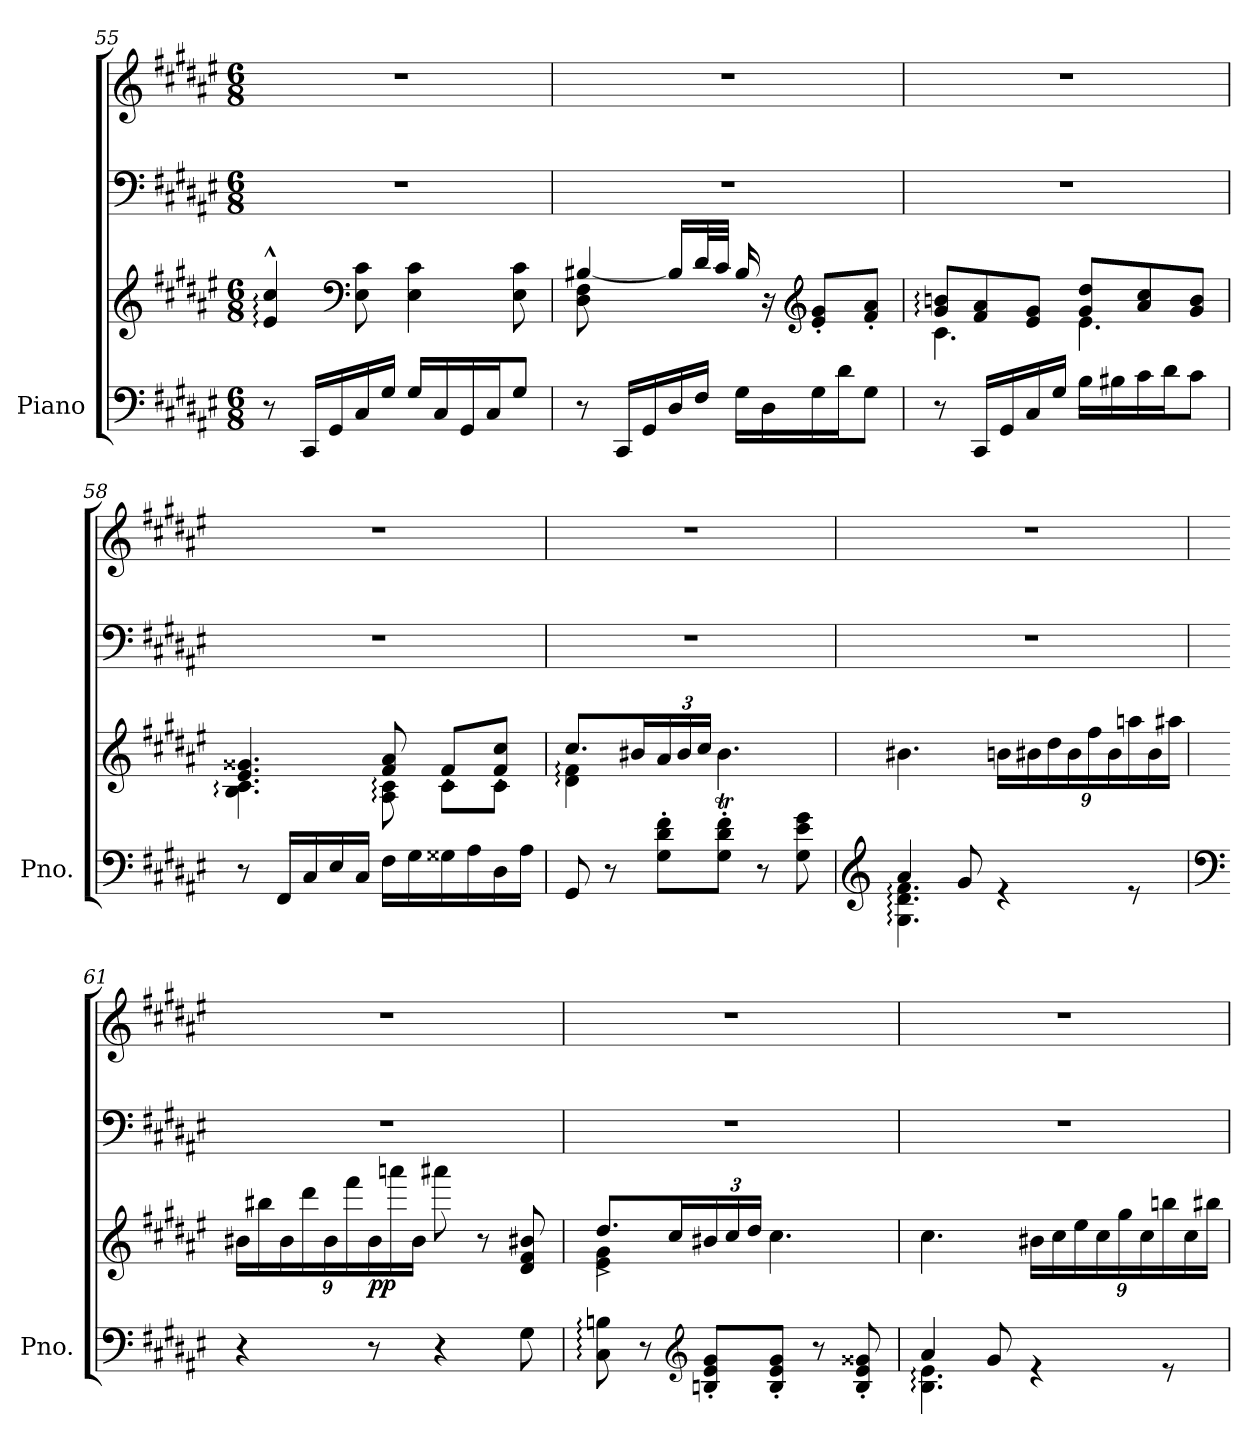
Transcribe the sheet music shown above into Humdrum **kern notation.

**kern	**kern	**kern	**kern	**dynam
*part1	*part1	*part1	*part1	*part1
*staff4	*staff3	*staff2	*staff1	*staff1/2/3/4
*I"Piano	*	*	*	*
*I'Pno.	*	*	*	*
*clefF4	*clefG2	*clefF4	*clefG2	*
*k[f#c#g#d#a#e#]	*k[f#c#g#d#a#e#]	*k[f#c#g#d#a#e#]	*k[f#c#g#d#a#e#]	*
*M6/8	*M6/8	*M6/8	*M6/8	*
=55	=55	=55	=55	=55
8r	4e#/:^^ 4cc#/:^^	2.r	2.r	.
!	!	!	!	!LO:DY:b=4
16CC#/LL	.	.	.	other-dynamics
16GG#/	.	.	.	.
*	*clefF4	*	*	*
16C#/	8E#\ 8c#\	.	.	.
16G#/JJ	.	.	.	.
16G#/LL	4E#\ 4c#\	.	.	.
16C#/	.	.	.	.
16GG#/	.	.	.	.
16C#/J	.	.	.	.
8G#/J	8E#\ 8c#\	.	.	.
=56	=56	=56	=56	=56
*	*^	*	*	*
8r	8D#\ 8F#\	[4B#X/	2.r	2.r	.
16CC#/LL	8ryy	.	.	.	.
16GG#/	.	.	.	.	.
16D#/	8ryy	16B#/LL]	.	.	.
16F#/JJ	.	32d#/L	.	.	.
.	.	32c#/JJJ	.	.	.
16G#\LL	8ryy	16B#/	.	.	.
16D#\	.	16r	.	.	.
*	*clefG2	*	*	*	*
16G#\	4ryy	8e#/' 8g#/'L	.	.	.
16d#\J	.	.	.	.	.
8G#\J	.	8f#/' 8a#/'J	.	.	.
=57	=57	=57	=57	=57	=57
8r	4.c#\	8g#/: 8bn/:L	2.r	2.r	.
16CC#/LL	.	8f#/ 8a#/	.	.	.
16GG#/	.	.	.	.	.
16C#/	.	8e#/ 8g#/J	.	.	.
16G#/JJ	.	.	.	.	.
16B\LL	4.e#\	8g#/ 8dd#/L	.	.	.
16B#X\	.	.	.	.	.
16c#\	.	8a#/ 8cc#/	.	.	.
16d#\J	.	.	.	.	.
8c#\J	.	8g#/ 8b/J	.	.	.
=58	=58	=58	=58	=58	=58
8r	4.B\: 4.c#\:	4.e#/ 4.g##X/	2.r	2.r	.
16FF#/LL	.	.	.	.	.
16C#/	.	.	.	.	.
16E#/	.	.	.	.	.
16C#/JJ	.	.	.	.	.
16F#\LL	8A#\: 8c#\:	8f#/ 8a#/	.	.	.
16G#\	.	.	.	.	.
16G##X\	8c#\L	8f#'/L	.	.	.
16A#\	.	.	.	.	.
16D#\	8c#\J	8f#/' 8cc#/'J	.	.	.
16A#\JJ	.	.	.	.	.
!!LO:LB:g=z
=59	=59	=59	=59	=59	=59
8GG#/	4d#\: 4f#\:	8.cc#/L	2.r	2.r	.
8r	.	.	.	.	.
.	.	16b#X/L	.	.	.
*	*	*Xbrackettup	*	*	*
8G#\' 8d#\' 8f#\'L	2ryy	24a#/	.	.	.
.	.	24b#/	.	.	.
.	.	24cc#/JJ	.	.	.
8G#\' 8d#\' 8f#\'J	.	4.b#t\	.	.	.
8r	.	.	.	.	.
8G#\ 8e#\ 8g#\	.	.	.	.	.
*	*v	*v	*	*	*
=60	=60	=60	=60	=60
*clefG2	*	*	*	*
*^	*	*	*	*
4a#/	4.G#\: 4.d#\: 4.f#\:	4.b#X\	2.r	2.r	.
8g#/	.	.	.	.	.
!	!	!	!	!	!LO:DY:b=3
4re	8ryy	24bn\LL	.	.	other-dynamics
.	.	24b#X\	.	.	.
.	.	24dd#\	.	.	.
.	4ryy	24b#\	.	.	.
.	.	24ff#\	.	.	.
.	.	24b#\	.	.	.
8re	.	24aan\	.	.	.
.	.	24b#\	.	.	.
.	.	24aa#X\JJ	.	.	.
*v	*v	*	*	*	*
=61	=61	=61	=61	=61
*clefF4	*	*	*	*
4r	24b#X\LL	2.r	2.r	.
.	24bb#X\	.	.	.
.	24b#\	.	.	.
.	24ddd#\	.	.	.
.	24b#\	.	.	.
.	24fff#\	.	.	.
!	!	!	!	!LO:DY:b=3
8r	24b#\	.	.	pp
.	24aaan\	.	.	.
.	24b#\JJ	.	.	.
4r	8aaa#X\	.	.	.
.	8r	.	.	.
8G#\	8d#/ 8f#/ 8b#X/	.	.	.
=62	=62	=62	=62	=62
*	*^	*	*	*
8C#\: 8Bn\:	4e#\ 4g#\	8.dd#^/L	2.r	2.r	.
8r	.	.	.	.	.
.	.	16cc#/L	.	.	.
*clefG2	*	*	*	*	*
8Bn/' 8e#/' 8g#/'L	2ryy	24b#X/	.	.	.
.	.	24cc#/	.	.	.
.	.	24dd#/JJ	.	.	.
8B/' 8e#/' 8g#/'J	.	4.cc#\	.	.	.
8r	.	.	.	.	.
8B/' 8e#/' 8g##X/'	.	.	.	.	.
*	*v	*v	*	*	*
!!LO:LB:g=z
=63	=63	=63	=63	=63
*^	*	*	*	*
4a#/	4.B\: 4.e#\:	4.cc#\	2.r	2.r	.
8g#/	.	.	.	.	.
4re	8ryy	24b#X\LL	.	.	.
.	.	24cc#\	.	.	.
.	.	24ee#\	.	.	.
.	4ryy	24cc#\	.	.	.
.	.	24gg#\	.	.	.
.	.	24cc#\	.	.	.
8re	.	24bbn\	.	.	.
.	.	24cc#\	.	.	.
.	.	24bb#X\JJ	.	.	.
*v	*v	*	*	*	*
=	=	=	=	=
*-	*-	*-	*-	*-
